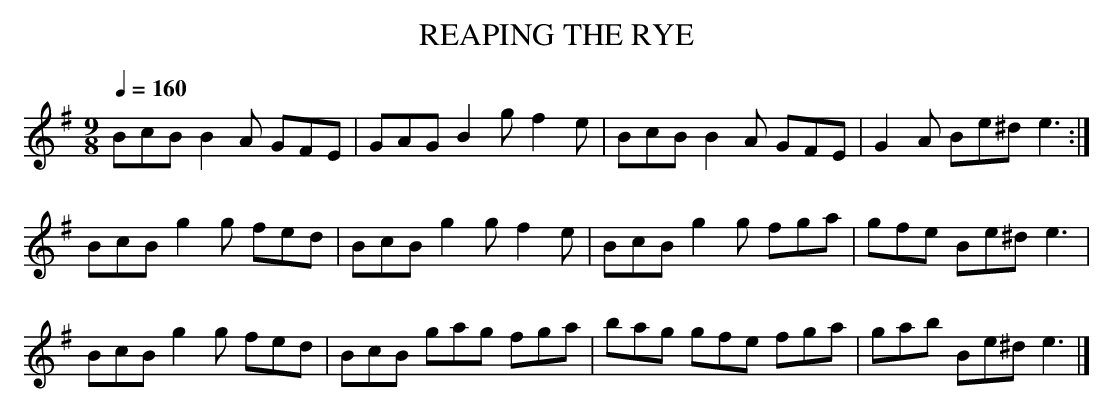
X:1
T:REAPING THE RYE
Q:1/4=160
M:9/8
L:1/8
K:Em
BcB B2A GFE|GAG B2g f2e|BcB B2A GFE|G2A Be^d e3:|
BcB g2g fed|BcB g2g f2e|BcB g2g fga|gfe Be^d e3|
BcB g2g fed|BcB gag fga|bag gfe fga|gab Be^d e3|]
